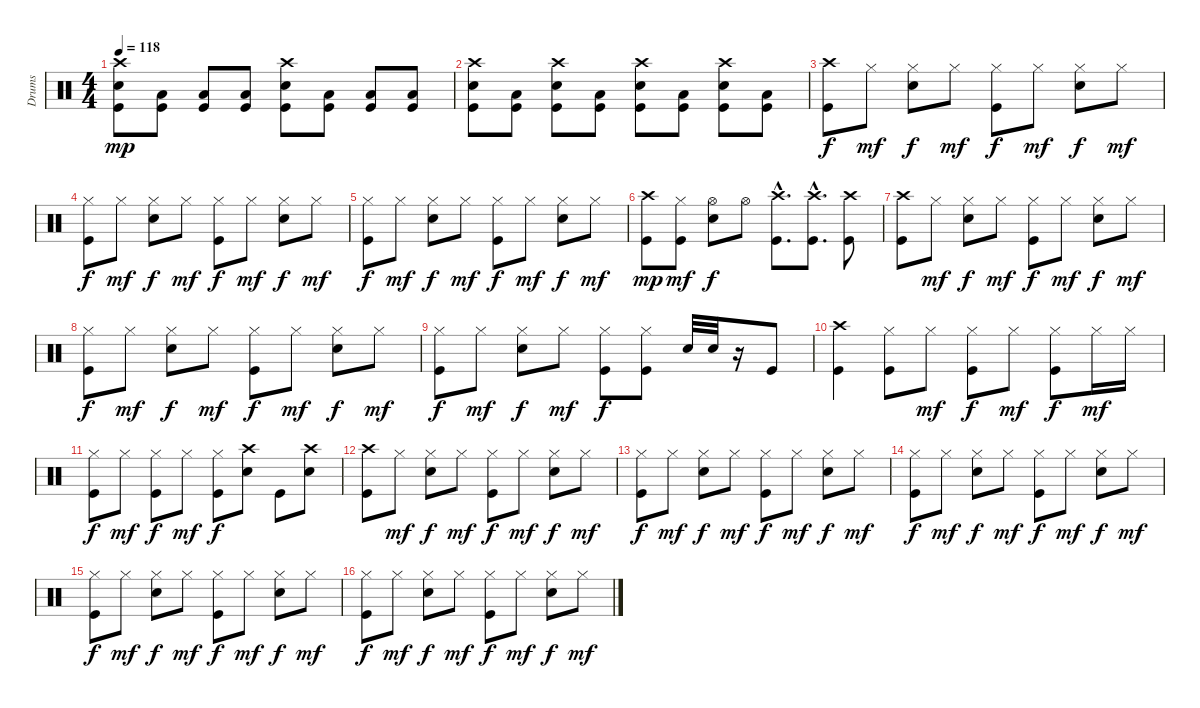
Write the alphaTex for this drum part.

\track ("Drums" "Drums") {instrument percussion}
\staff {score}
\articulation defaults
\ts (4 4)
\tempo 118
\clef neutral
\ks c
("Crash high (hit)" "Snare (hit) 2" "Kick (hit)").8{dy mp} ("Low Floor Tom (hit)" "Kick (hit)").8 ("Low Floor Tom (hit)" "Kick (hit)").8 ("Low Floor Tom (hit)" "Kick (hit)").8 ("Crash high (hit)" "Snare (hit) 2" "Kick (hit)").8 ("Low Floor Tom (hit)" "Kick (hit)").8 ("Low Floor Tom (hit)" "Kick (hit)").8 ("Low Floor Tom (hit)" "Kick (hit)").8 |
("Crash high (hit)" "Snare (hit) 2" "Kick (hit)").8 ("Low Floor Tom (hit)" "Kick (hit)").8 ("Crash high (hit)" "Snare (hit) 2" "Kick (hit)").8 ("Low Floor Tom (hit)" "Kick (hit)").8 ("Crash high (hit)" "Snare (hit) 2" "Kick (hit)").8 ("Low Floor Tom (hit)" "Kick (hit)").8 ("Crash high (hit)" "Snare (hit) 2" "Kick (hit)").8 ("Low Floor Tom (hit)" "Kick (hit)").8 |
("Crash high (hit)" "Kick (hit)").8{dy f} "Hi-Hat (closed)".8{dy mf} ("Hi-Hat (closed)" "Snare (hit) 2").8{dy f} "Hi-Hat (closed)".8{dy mf} ("Hi-Hat (closed)" "Kick (hit)").8{dy f} "Hi-Hat (closed)".8{dy mf} ("Hi-Hat (closed)" "Snare (hit) 2").8{dy f} "Hi-Hat (closed)".8{dy mf} |
("Hi-Hat (closed)" "Kick (hit)").8{dy f} "Hi-Hat (closed)".8{dy mf} ("Hi-Hat (closed)" "Snare (hit) 2").8{dy f} "Hi-Hat (closed)".8{dy mf} ("Hi-Hat (closed)" "Kick (hit)").8{dy f} "Hi-Hat (closed)".8{dy mf} ("Hi-Hat (closed)" "Snare (hit) 2").8{dy f} "Hi-Hat (closed)".8{dy mf} |
("Hi-Hat (closed)" "Kick (hit)").8{dy f} "Hi-Hat (closed)".8{dy mf} ("Hi-Hat (closed)" "Snare (hit) 2").8{dy f} "Hi-Hat (closed)".8{dy mf} ("Hi-Hat (closed)" "Kick (hit)").8{dy f} "Hi-Hat (closed)".8{dy mf} ("Hi-Hat (closed)" "Snare (hit) 2").8{dy f} "Hi-Hat (closed)".8{dy mf} |
("Crash high (hit)" "Kick (hit)").8{dy mp} ("Hi-Hat (closed)" "Kick (hit)").8{dy mf} ("Hi-Hat (open)" "Snare (hit) 2").8{dy f} "Hi-Hat (open)".8 ("Crash high (hit)"{hac} "Kick (hit)"{hac}).8{d} ("Crash high (hit)"{hac} "Kick (hit)"{hac}).8{d} ("Crash high (hit)" "Kick (hit)").8 |
("Crash high (hit)" "Kick (hit)").8 "Hi-Hat (closed)".8{dy mf} ("Hi-Hat (closed)" "Snare (hit) 2").8{dy f} "Hi-Hat (closed)".8{dy mf} ("Hi-Hat (closed)" "Kick (hit)").8{dy f} "Hi-Hat (closed)".8{dy mf} ("Hi-Hat (closed)" "Snare (hit) 2").8{dy f} "Hi-Hat (closed)".8{dy mf} |
("Hi-Hat (closed)" "Kick (hit)").8{dy f} "Hi-Hat (closed)".8{dy mf} ("Hi-Hat (closed)" "Snare (hit) 2").8{dy f} "Hi-Hat (closed)".8{dy mf} ("Hi-Hat (closed)" "Kick (hit)").8{dy f} "Hi-Hat (closed)".8{dy mf} ("Hi-Hat (closed)" "Snare (hit) 2").8{dy f} "Hi-Hat (closed)".8{dy mf} |
("Hi-Hat (closed)" "Kick (hit)").8{dy f} "Hi-Hat (closed)".8{dy mf} ("Hi-Hat (closed)" "Snare (hit) 2").8{dy f} "Hi-Hat (closed)".8{dy mf} ("Hi-Hat (closed)" "Kick (hit)").8{dy f} ("Hi-Hat (closed)" "Kick (hit)").8 "Snare (hit) 2".32 "Snare (hit) 2".32 r.16 "Kick (hit)".8 |
("Crash high (hit)" "Kick (hit)").4 ("Hi-Hat (closed)" "Kick (hit)").8 "Hi-Hat (closed)".8{dy mf} ("Hi-Hat (closed)" "Kick (hit)").8{dy f} "Hi-Hat (closed)".8{dy mf} ("Hi-Hat (closed)" "Kick (hit)").8{dy f} "Hi-Hat (closed)".16{dy mf} "Hi-Hat (closed)".16 |
("Hi-Hat (closed)" "Kick (hit)").8{dy f} "Hi-Hat (closed)".8{dy mf} ("Hi-Hat (closed)" "Kick (hit)").8{dy f} "Hi-Hat (closed)".8{dy mf} ("Hi-Hat (closed)" "Kick (hit)").8{dy f} ("Crash high (hit)" "Snare (hit) 2").8 "Kick (hit)".8 ("Crash high (hit)" "Snare (hit) 2").8 |
("Crash high (hit)" "Kick (hit)").8 "Hi-Hat (closed)".8{dy mf} ("Hi-Hat (closed)" "Snare (hit) 2").8{dy f} "Hi-Hat (closed)".8{dy mf} ("Hi-Hat (closed)" "Kick (hit)").8{dy f} "Hi-Hat (closed)".8{dy mf} ("Hi-Hat (closed)" "Snare (hit) 2").8{dy f} "Hi-Hat (closed)".8{dy mf} |
("Hi-Hat (closed)" "Kick (hit)").8{dy f} "Hi-Hat (closed)".8{dy mf} ("Hi-Hat (closed)" "Snare (hit) 2").8{dy f} "Hi-Hat (closed)".8{dy mf} ("Hi-Hat (closed)" "Kick (hit)").8{dy f} "Hi-Hat (closed)".8{dy mf} ("Hi-Hat (closed)" "Snare (hit) 2").8{dy f} "Hi-Hat (closed)".8{dy mf} |
("Hi-Hat (closed)" "Kick (hit)").8{dy f} "Hi-Hat (closed)".8{dy mf} ("Hi-Hat (closed)" "Snare (hit) 2").8{dy f} "Hi-Hat (closed)".8{dy mf} ("Hi-Hat (closed)" "Kick (hit)").8{dy f} "Hi-Hat (closed)".8{dy mf} ("Hi-Hat (closed)" "Snare (hit) 2").8{dy f} "Hi-Hat (closed)".8{dy mf} |
("Hi-Hat (closed)" "Kick (hit)").8{dy f} "Hi-Hat (closed)".8{dy mf} ("Hi-Hat (closed)" "Snare (hit) 2").8{dy f} "Hi-Hat (closed)".8{dy mf} ("Hi-Hat (closed)" "Kick (hit)").8{dy f} "Hi-Hat (closed)".8{dy mf} ("Hi-Hat (closed)" "Snare (hit) 2").8{dy f} "Hi-Hat (closed)".8{dy mf} |
("Hi-Hat (closed)" "Kick (hit)").8{dy f} "Hi-Hat (closed)".8{dy mf} ("Hi-Hat (closed)" "Snare (hit) 2").8{dy f} "Hi-Hat (closed)".8{dy mf} ("Hi-Hat (closed)" "Kick (hit)").8{dy f} "Hi-Hat (closed)".8{dy mf} ("Hi-Hat (closed)" "Snare (hit) 2").8{dy f} "Hi-Hat (closed)".8{dy mf}
